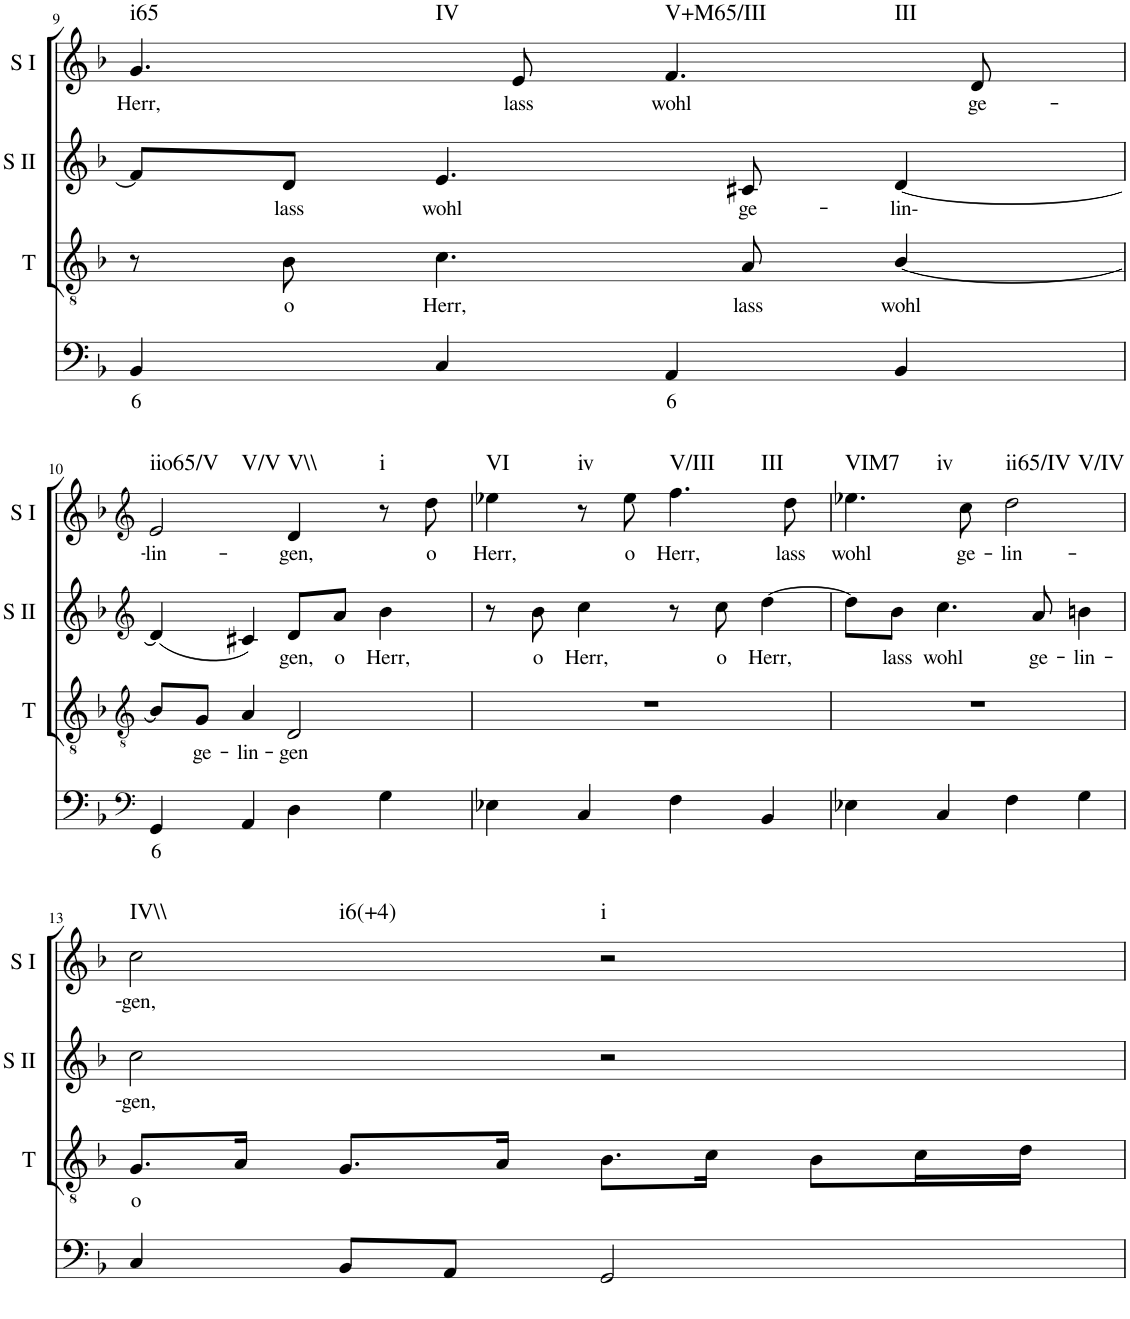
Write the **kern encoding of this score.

**kern	**text	**kern	**text	**kern	**text	**kern	**text	**harte
*part4	*part4	*part3	*part3	*part2	*part2	*part1	*part1	*part1
*staff4	*staff4	*staff3	*staff3	*staff2	*staff2	*staff1	*staff1	*
*I"Continuo	*	*I"Tenor	*	*I"Soprano II	*	*I"Soprano I	*	*
*	*	*I'T	*	*I'S II	*	*I'S I	*	*
!!LO:PB:g=z
*clefF4	*	*clefGv2	*	*clefG2	*	*clefG2	*	*
*k[b-]	*	*k[b-]	*	*k[b-]	*	*k[b-]	*	*
*M4/4	*	*M4/4	*	*M4/4	*	*M4/4	*	*
=9	=9	=9	=9	=9	=9	=9	=9	=9
!	!LO:LY:b	!	!	!	!	!	!LO:LY:b	!LO:H:n=1:kt=i65
!	!	!	!	!	!	!	!	!LO:H:n=2:kt=IV
4BB-/	6	8r	.	8f/L]	.	4.g/	Herr,	N N
!	!	!	!LO:LY:b	!	!LO:LY:b	!	!	!
.	.	8B-\	o	8d/J	lass	.	.	.
!	!	!	!LO:LY:b	!	!LO:LY:b	!	!	!
4C/	.	4.c\	Herr,	4.e/	wohl	.	.	.
!	!	!	!	!	!	!	!LO:LY:b	!
.	.	.	.	.	.	8e/	lass	.
!	!LO:LY:b	!	!	!	!	!	!LO:LY:b	!LO:H:n=1:kt=V+M65/III
!	!	!	!	!	!	!	!	!LO:H:n=2:kt=III
4AA/	6	.	.	.	.	4.f/	wohl	N N
!	!	!	!LO:LY:b	!	!LO:LY:b	!	!	!
.	.	8A/	lass	8c#X/	ge-	.	.	.
!	!	!	!LO:LY:b	!	!LO:LY:b	!	!	!
4BB-/	.	[4B-/	wohl	[4d/	lin-	.	.	.
!	!	!	!	!	!	!	!LO:LY:b	!
.	.	.	.	.	.	8d/	ge-	.
!!LO:LB:g=z
=10	=10	=10	=10	=10	=10	=10	=10	=10
*clefF4	*	*clefGv2	*	*clefG2	*	*clefG2	*	*
!	!LO:LY:b	!	!	!	!	!	!LO:LY:b	!LO:H:n=1:kt=iio65/V
!	!	!	!	!	!	!	!	!LO:H:n=2:kt=V/V
4GG/	6	8B-/L]	.	(4d/]	.	2e/	lin-	N N
!	!	!	!LO:LY:b	!	!	!	!	!
.	.	8G/J	ge-	.	.	.	.	.
!	!	!	!LO:LY:b	!	!	!	!	!
4AA/	.	4A/	lin-	4c#X/)	.	.	.	.
!	!	!	!LO:LY:b	!	!LO:LY:b	!	!LO:LY:b	!LO:H:kt=V\\
4D\	.	2D/	gen	8d/L	gen,	4d/	gen,	N
!	!	!	!	!	!LO:LY:b	!	!	!
.	.	.	.	8a/J	o	.	.	.
!	!	!	!	!	!LO:LY:b	!	!	!LO:H:kt=i
4G\	.	.	.	4b-\	Herr,	8r	.	N
!	!	!	!	!	!	!	!LO:LY:b	!
.	.	.	.	.	.	8dd\	o	.
=11	=11	=11	=11	=11	=11	=11	=11	=11
!	!	!	!	!	!	!	!LO:LY:b	!LO:H:kt=VI
4E-X\	.	1r	.	8r	.	4ee-X\	Herr,	N
!	!	!	!	!	!LO:LY:b	!	!	!
.	.	.	.	8b-\	o	.	.	.
!	!	!	!	!	!LO:LY:b	!	!	!LO:H:kt=iv
4C/	.	.	.	4cc\	Herr,	8r	.	N
!	!	!	!	!	!	!	!LO:LY:b	!
.	.	.	.	.	.	8ee-\	o	.
!	!	!	!	!	!	!	!LO:LY:b	!LO:H:n=1:kt=V/III
!	!	!	!	!	!	!	!	!LO:H:n=2:kt=III
4F\	.	.	.	8r	.	4.ff\	Herr,	N N
!	!	!	!	!	!LO:LY:b	!	!	!
.	.	.	.	8cc\	o	.	.	.
!	!	!	!	!	!LO:LY:b	!	!	!
4BB-/	.	.	.	[4dd\	Herr,	.	.	.
!	!	!	!	!	!	!	!LO:LY:b	!
.	.	.	.	.	.	8dd\	lass	.
=12	=12	=12	=12	=12	=12	=12	=12	=12
!	!	!	!	!	!	!	!LO:LY:b	!LO:H:n=1:kt=VIM7
!	!	!	!	!	!	!	!	!LO:H:n=2:kt=iv
4E-X\	.	1r	.	8dd\L]	.	4.ee-X\	wohl	N N
!	!	!	!	!	!LO:LY:b	!	!	!
.	.	.	.	8b-\J	lass	.	.	.
!	!	!	!	!	!LO:LY:b	!	!	!
4C/	.	.	.	4.cc\	wohl	.	.	.
!	!	!	!	!	!	!	!LO:LY:b	!
.	.	.	.	.	.	8cc\	ge-	.
!	!	!	!	!	!	!	!LO:LY:b	!LO:H:n=1:kt=ii65/IV
!	!	!	!	!	!	!	!	!LO:H:n=2:kt=V/IV
4F\	.	.	.	.	.	2dd\	lin-	N N
!	!	!	!	!	!LO:LY:b	!	!	!
.	.	.	.	8a/	ge-	.	.	.
!	!	!	!	!	!LO:LY:b	!	!	!
4G\	.	.	.	4bn\	lin-	.	.	.
!!LO:LB:g=z
=13	=13	=13	=13	=13	=13	=13	=13	=13
!	!	!	!LO:LY:b	!	!LO:LY:b	!	!LO:LY:b	!LO:H:n=1:kt=IV\\
!	!	!	!	!	!	!	!	!LO:H:n=2:kt=i6(+4)
4C/	.	8.G/L	o	2cc\	gen,	2cc\	gen,	N N
.	.	16A/Jk	.	.	.	.	.	.
8BB-/L	.	8.G/L	.	.	.	.	.	.
8AA/J	.	.	.	.	.	.	.	.
.	.	16A/Jk	.	.	.	.	.	.
!	!	!	!	!	!	!	!	!LO:H:kt=i
2GG/	.	8.B-\L	.	2r	.	2r	.	N
.	.	16c\Jk	.	.	.	.	.	.
.	.	8B-\L	.	.	.	.	.	.
.	.	16c\L	.	.	.	.	.	.
.	.	16d\JJ	.	.	.	.	.	.
=	=	=	=	=	=	=	=	=
*-	*-	*-	*-	*-	*-	*-	*-	*-
